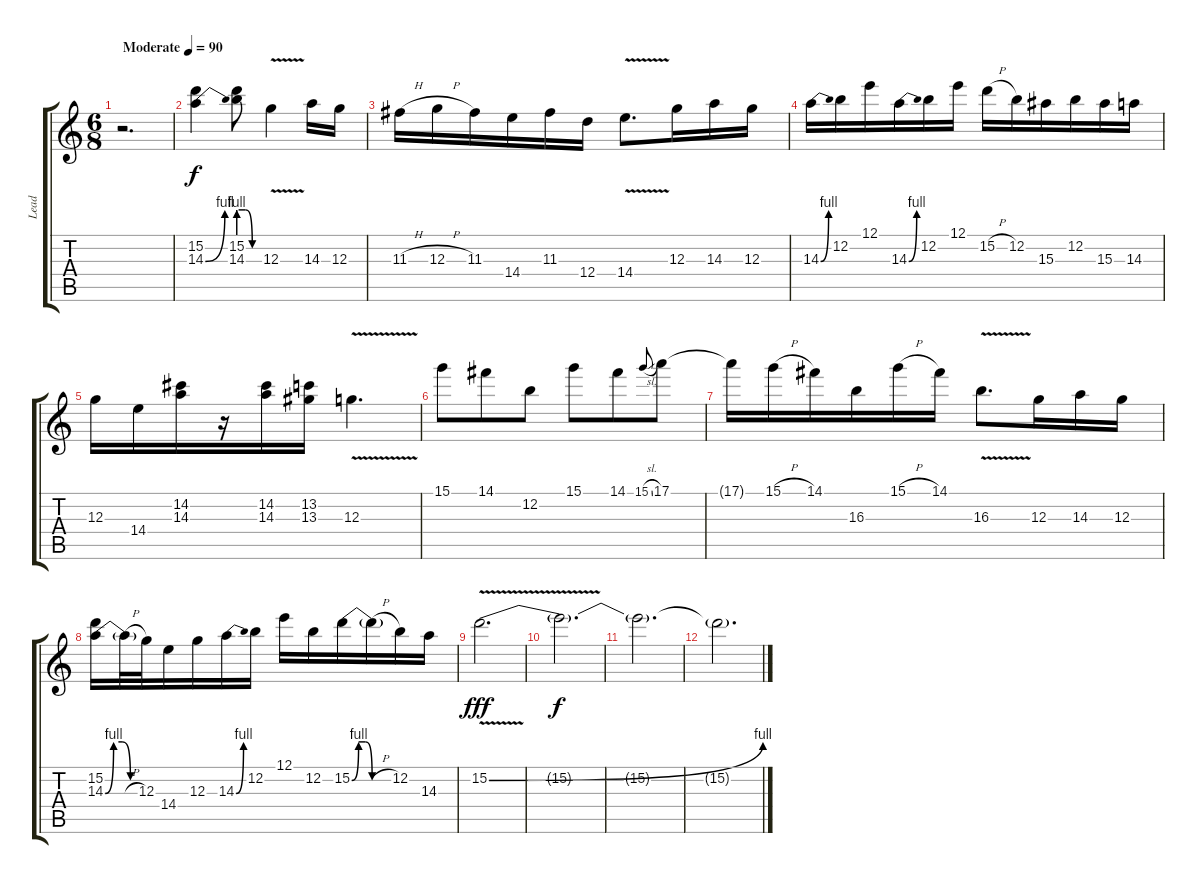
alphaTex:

\track ("Lead" "Lead") {instrument distortionguitar}
\staff {score tabs}
\tuning (E4 B3 G3 D3 A2 E2) {hide}
\ts (6 8)
\tempo (90 "Moderate")
\clef g2
\ks c
r.2{d dy f instrument distortionguitar} |
(15.2 14.3{be (bend 0 0 60 4)}).4 (15.2 14.3{be (custom 0 4 20 4 40 0 60 0)}).8 12.3{v}.4 14.3.16 12.3.16 |
11.3{h}.16 12.3{h}.16 11.3.16 14.4.16 11.3.16 12.4.16 14.4{v}.8{d} 12.3.16 14.3.16 12.3.16 |
14.3{be (bend 0 0 60 4)}.16 12.2.16 12.1.16 14.3{be (bend 0 0 60 4)}.16 12.2.16 12.1.16 15.2{h}.16 12.2.16 15.3.16 12.2.16 15.3.16 14.3.16 |
12.3.16 14.4.16 (14.2 14.3).16 r.16 (14.2 14.3).16 (13.2 13.3).16 12.3{v}.4{d} |
15.1.8 14.1.8 12.2.8 15.1.8 14.1.8 15.1{sl}.8{gr onbeat} 17.1.8 |
17.1{t}.16 15.1{h}.16 14.1.16 16.3.16 15.1{h}.16 14.1.16 16.3{v}.8{d} 12.3.16 14.3.16 12.3.16 |
(15.2 14.3{be (custom 0 0 15 4 30 4 45 0 60 0)}).16 14.3{h t}.32 12.3.32 14.4.16 12.3.16 14.3{be (bend 0 0 60 4)}.16 12.2.16 12.1.16 12.2.16 15.2{be (custom 0 0 10 4 20 4 30 0 60 0)}.16 15.2{h t}.16 12.2.16 14.3.16 |
15.2{be (bend 0 0 60 4) v}.2{d dy fff} |
15.2{t}.2{d dy f} |
15.2{t}.2{d} |
15.2{t}.2{d}
